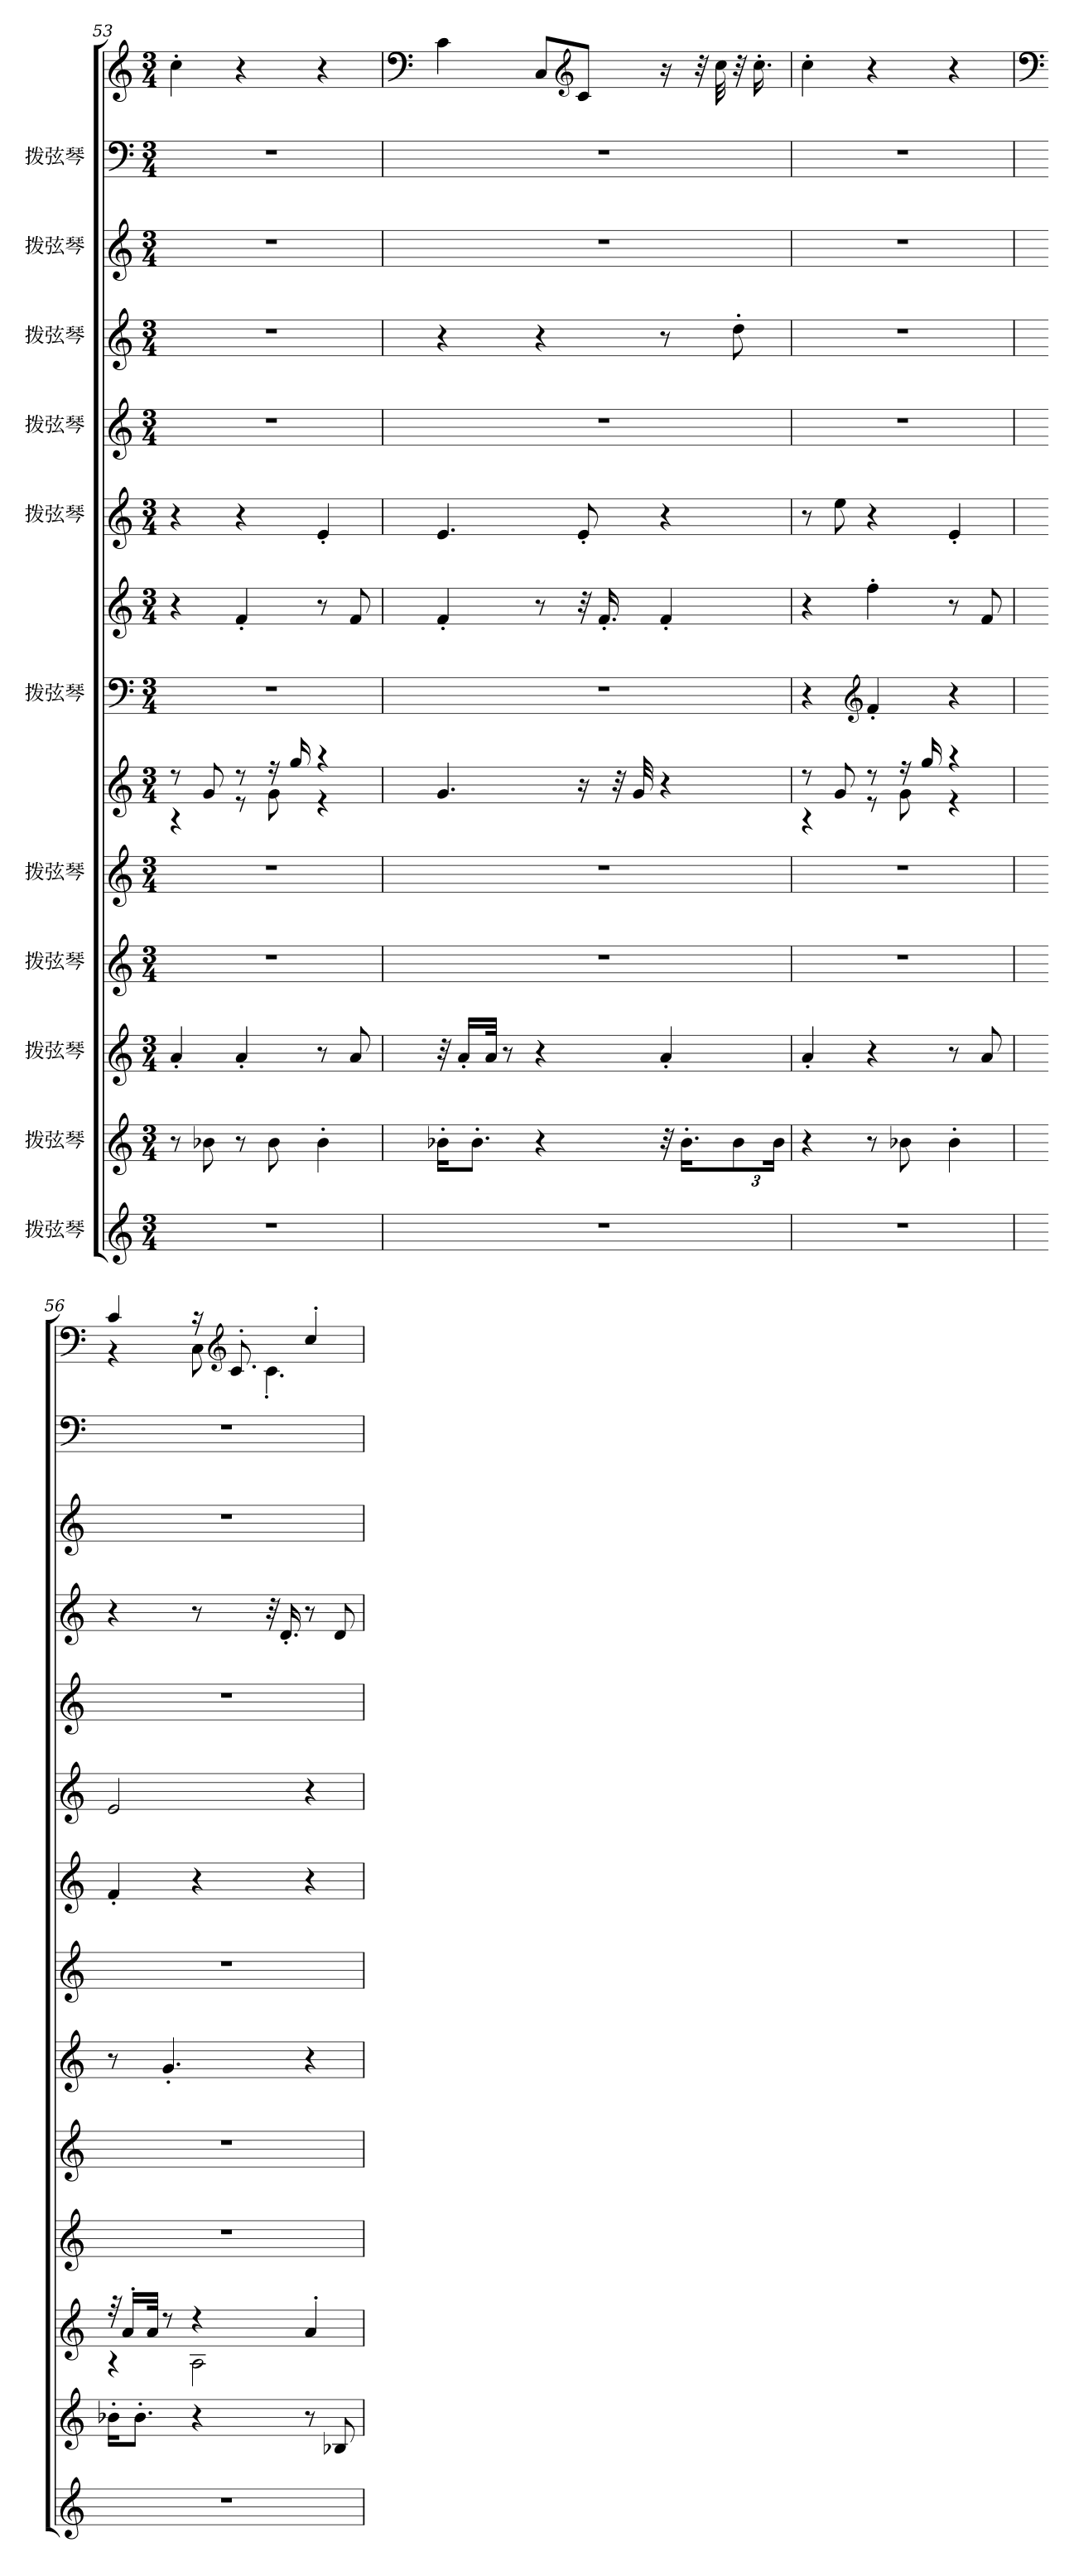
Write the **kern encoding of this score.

**kern	**kern	**kern	**kern	**kern	**kern	**kern	**kern	**kern	**kern	**kern	**kern	**kern	**kern
*part11	*part10	*part9	*part8	*part7	*part7	*part6	*part6	*part5	*part4	*part3	*part2	*part1	*part1
*staff14	*staff13	*staff12	*staff11	*staff10	*staff9	*staff8	*staff7	*staff6	*staff5	*staff4	*staff3	*staff2	*staff1
*I"拨弦琴	*I"拨弦琴	*I"拨弦琴	*I"拨弦琴	*I"拨弦琴	*	*I"拨弦琴	*	*I"拨弦琴	*I"拨弦琴	*I"拨弦琴	*I"拨弦琴	*I"拨弦琴	*
*clefG2	*clefG2	*clefG2	*clefG2	*clefG2	*clefG2	*clefF4	*clefG2	*clefG2	*clefG2	*clefG2	*clefG2	*clefF4	*clefG2
*k[]	*k[]	*k[]	*k[]	*k[]	*k[]	*k[]	*k[]	*k[]	*k[]	*k[]	*k[]	*k[]	*k[]
*M3/4	*M3/4	*M3/4	*M3/4	*M3/4	*M3/4	*M3/4	*M3/4	*M3/4	*M3/4	*M3/4	*M3/4	*M3/4	*M3/4
=53	=53	=53	=53	=53	=53	=53	=53	=53	=53	=53	=53	=53	=53
*	*	*	*	*	*^	*	*	*	*	*	*	*	*
2.r	8r	4a'/	2.r	2.r	8r	4r	2.r	4r	4r	2.r	2.r	2.r	2.r	4cc'\
.	8b-X\	.	.	.	8g/	.	.	.	.	.	.	.	.	.
.	8r	4a'/	.	.	8r	8r	.	4f'/	4r	.	.	.	.	4r
.	8b-\	.	.	.	16r	8g\	.	.	.	.	.	.	.	.
.	.	.	.	.	16gg/	.	.	.	.	.	.	.	.	.
.	4b-'\	8r	.	.	4r	4r	.	8r	4e'/	.	.	.	.	4r
.	.	8a/	.	.	.	.	.	8f/	.	.	.	.	.	.
*	*	*	*	*	*v	*v	*	*	*	*	*	*	*	*
=54	=54	=54	=54	=54	=54	=54	=54	=54	=54	=54	=54	=54	=54
*	*	*	*	*	*	*	*	*	*	*	*	*	*clefF4
2.r	16b-X'\KL	32r	2.r	2.r	4.g/	2.r	4f'/	4.e/	2.r	4r	2.r	2.r	4c\
.	.	16a'/LL	.	.	.	.	.	.	.	.	.	.	.
.	8.b-'\J	.	.	.	.	.	.	.	.	.	.	.	.
.	.	32a/JJk	.	.	.	.	.	.	.	.	.	.	.
.	.	8r	.	.	.	.	.	.	.	.	.	.	.
.	4r	4r	.	.	.	.	8r	.	.	4r	.	.	8C/L
*	*	*	*	*	*	*	*	*	*	*	*	*	*clefG2
.	.	.	.	.	16r	.	32r	8e'/	.	.	.	.	8c/J
.	.	.	.	.	.	.	16.f'/	.	.	.	.	.	.
.	.	.	.	.	32r	.	.	.	.	.	.	.	.
.	.	.	.	.	32g/	.	.	.	.	.	.	.	.
.	32r	4a'/	.	.	4r	.	4f'/	4r	.	8r	.	.	16r
.	16.b-'\KL	.	.	.	.	.	.	.	.	.	.	.	.
.	.	.	.	.	.	.	.	.	.	.	.	.	32r
.	.	.	.	.	.	.	.	.	.	.	.	.	32cc\
*	*Xbrackettup	*	*	*	*	*	*	*	*	*	*	*	*
.	12b-\	.	.	.	.	.	.	.	.	8dd'\	.	.	32r
.	.	.	.	.	.	.	.	.	.	.	.	.	16.cc'\
.	24b-\Jk	.	.	.	.	.	.	.	.	.	.	.	.
!!LO:PB:g=z
=55	=55	=55	=55	=55	=55	=55	=55	=55	=55	=55	=55	=55	=55
*	*	*	*	*	*^	*	*	*	*	*	*	*	*
2.r	4r	4a'/	2.r	2.r	8r	4r	4r	4r	8r	2.r	2.r	2.r	2.r	4cc'\
.	.	.	.	.	8g/	.	.	.	8ee\	.	.	.	.	.
*	*	*	*	*	*	*	*clefG2	*	*	*	*	*	*	*
.	8r	4r	.	.	8r	8r	4f'/	4ff'\	4r	.	.	.	.	4r
.	8b-X\	.	.	.	16r	8g\	.	.	.	.	.	.	.	.
.	.	.	.	.	16gg/	.	.	.	.	.	.	.	.	.
.	4b-'\	8r	.	.	4r	4r	4r	8r	4e'/	.	.	.	.	4r
.	.	8a/	.	.	.	.	.	8f/	.	.	.	.	.	.
*	*	*	*	*	*v	*v	*	*	*	*	*	*	*	*
=56	=56	=56	=56	=56	=56	=56	=56	=56	=56	=56	=56	=56	=56
*	*	*	*	*	*	*	*	*	*	*	*	*	*clefF4
*	*	*^	*	*	*	*	*	*	*	*	*	*	*^
2.r	16b-X'\KL	32r	4r	2.r	2.r	8r	2.r	4f'/	2e/	2.r	4r	2.r	2.r	4c/	4r
.	.	16a'/LL	.	.	.	.	.	.	.	.	.	.	.	.	.
.	8.b-'\J	.	.	.	.	.	.	.	.	.	.	.	.	.	.
.	.	32a/JJk	.	.	.	.	.	.	.	.	.	.	.	.	.
.	.	8r	.	.	.	4.g'/	.	.	.	.	.	.	.	.	.
.	4r	4r	2A\	.	.	.	.	4r	.	.	8r	.	.	16r	8C\
*	*	*	*	*	*	*	*	*	*	*	*	*	*	*clefG2	*
.	.	.	.	.	.	.	.	.	.	.	.	.	.	8.c'/	.
.	.	.	.	.	.	.	.	.	.	.	32r	.	.	.	4.c'\
.	.	.	.	.	.	.	.	.	.	.	16.d'/	.	.	.	.
.	8r	4a'/	.	.	.	4r	.	4r	4r	.	8r	.	.	4cc'/	.
.	8B-X/	.	.	.	.	.	.	.	.	.	8d/	.	.	.	.
*	*	*v	*v	*	*	*	*	*	*	*	*	*	*	*v	*v
=	=	=	=	=	=	=	=	=	=	=	=	=	=
*-	*-	*-	*-	*-	*-	*-	*-	*-	*-	*-	*-	*-	*-
